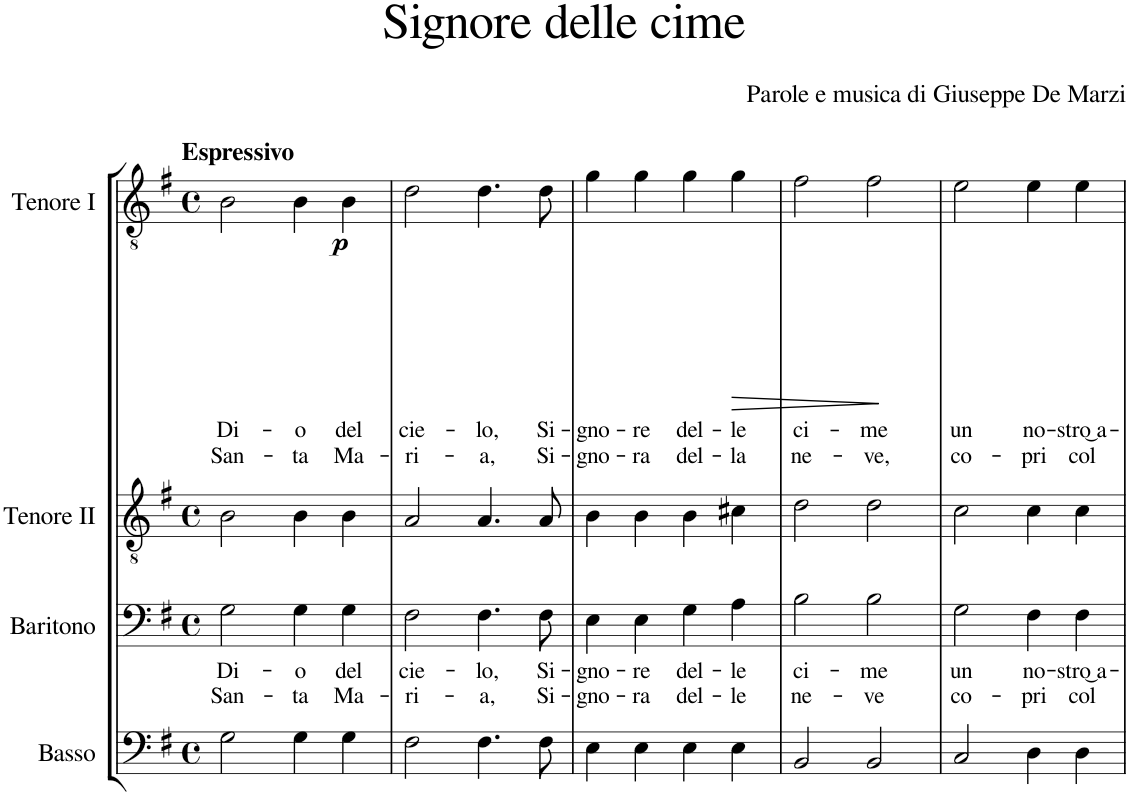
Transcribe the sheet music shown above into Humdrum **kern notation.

**kern	**kern	**text	**text	**kern	**kern	**text	**text	**dynam
*part4	*part3	*part3	*part3	*part2	*part1	*part1	*part1	*part1
*staff4	*staff3	*staff3	*staff3	*staff2	*staff1	*staff1	*staff1	*staff1
*I"Basso	*I"Baritono	*	*	*I"Tenore II	*I"Tenore I	*	*	*
*I'Bas.	*I'Bar.	*	*	*I'T2	*I'T1	*	*	*
*clefF4	*clefF4	*	*	*clefGv2	*clefGv2	*	*	*
*Trd7c12	*	*	*	*	*	*	*	*
*k[f#]	*k[f#]	*	*	*k[f#]	*k[f#]	*	*	*
*M4/4	*M4/4	*	*	*M4/4	*M4/4	*	*	*
*met(c)	*met(c)	*	*	*met(c)	*met(c)	*	*	*
=1	=1	=1	=1	=1	=1	=1	=1	=1
!	!	!	!	!	!LO:TX:a:B:t=Espressivo	!	!	!
!	!	!LO:LY:b	!LO:LY:b	!	!	!LO:LY:b	!LO:LY:b	!LO:DY:b
2G\	2G\	Di-	San-	2B\	2B\	Di-	San-	p
!	!	!LO:LY:b	!LO:LY:b	!	!	!LO:LY:b	!LO:LY:b	!
4G\	4G\	-o	-ta	4B\	4B\	-o	-ta	.
!	!	!LO:LY:b	!LO:LY:b	!	!	!LO:LY:b	!LO:LY:b	!
4G\	4G\	del	Ma-	4B\	4B\	del	Ma-	.
=2	=2	=2	=2	=2	=2	=2	=2	=2
!	!	!LO:LY:b	!LO:LY:b	!	!	!LO:LY:b	!LO:LY:b	!
2F#\	2F#\	cie-	-ri-	2A/	2d\	cie-	-ri-	.
!	!	!LO:LY:b	!LO:LY:b	!	!	!LO:LY:b	!LO:LY:b	!
4.F#\	4.F#\	-lo,	-a,	4.A/	4.d\	-lo,	-a,	.
!	!	!LO:LY:b	!LO:LY:b	!	!	!LO:LY:b	!LO:LY:b	!
8F#\	8F#\	Si-	Si-	8A/	8d\	Si-	Si-	.
=3	=3	=3	=3	=3	=3	=3	=3	=3
!	!	!LO:LY:b	!LO:LY:b	!	!	!LO:LY:b	!LO:LY:b	!
4E\	4E\	-gno-	-gno-	4B\	4g\	-gno-	-gno-	.
!	!	!LO:LY:b	!LO:LY:b	!	!	!LO:LY:b	!LO:LY:b	!
4E\	4E\	-re	-ra	4B\	4g\	-re	-ra	.
!	!	!LO:LY:b	!LO:LY:b	!	!	!LO:LY:b	!LO:LY:b	!
4E\	4G\	del-	del-	4B\	4g\	del-	del-	.
!	!	!LO:LY:b	!LO:LY:b	!	!	!LO:LY:b	!LO:LY:b	!LO:HP:b
4E\	4A\	-le	-le	4c#X\	4g\	-le	-la	>
=4	=4	=4	=4	=4	=4	=4	=4	=4
!	!	!LO:LY:b	!LO:LY:b	!	!	!LO:LY:b	!LO:LY:b	!
2BB/	2B\	ci-	ne-	2d\	2f#\	ci-	ne-	.
!	!	!LO:LY:b	!LO:LY:b	!	!	!LO:LY:b	!LO:LY:b	!
2BB/	2B\	-me	-ve	2d\	2f#\	-me	-ve,	]
=5	=5	=5	=5	=5	=5	=5	=5	=5
!	!	!LO:LY:b	!LO:LY:b	!	!	!LO:LY:b	!LO:LY:b	!
2C/	2G\	un	co-	2c\	2e\	un	co-	.
!	!	!LO:LY:b	!LO:LY:b	!	!	!LO:LY:b	!LO:LY:b	!
4D\	4F#\	no-	-pri	4c\	4e\	no-	-pri	.
!	!	!LO:LY:b	!LO:LY:b	!	!	!LO:LY:b	!LO:LY:b	!
4D\	4F#\	-stro͜ a-	col	4c\	4e\	-stro͜ a-	col	.
=	=	=	=	=	=	=	=	=
*-	*-	*-	*-	*-	*-	*-	*-	*-
